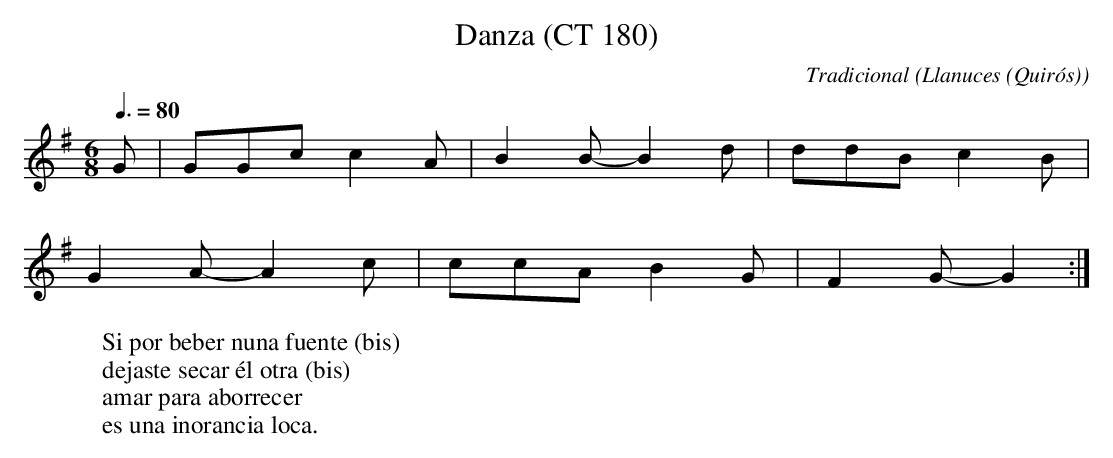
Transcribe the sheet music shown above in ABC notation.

X:1
T:Danza (CT 180)
C:Tradicional
O:Llanuces (Quirós)
M:6/8
L:1/8
Q:3/8=80
W:Si por beber nuna fuente (bis)
W:dejaste secar él otra (bis)
W:amar para aborrecer
W:es una inorancia loca.
K:G
G|GGc c2A|B2B- B2d|ddB c2B|
G2A- A2c|ccA B2G|F2G- G2:|
